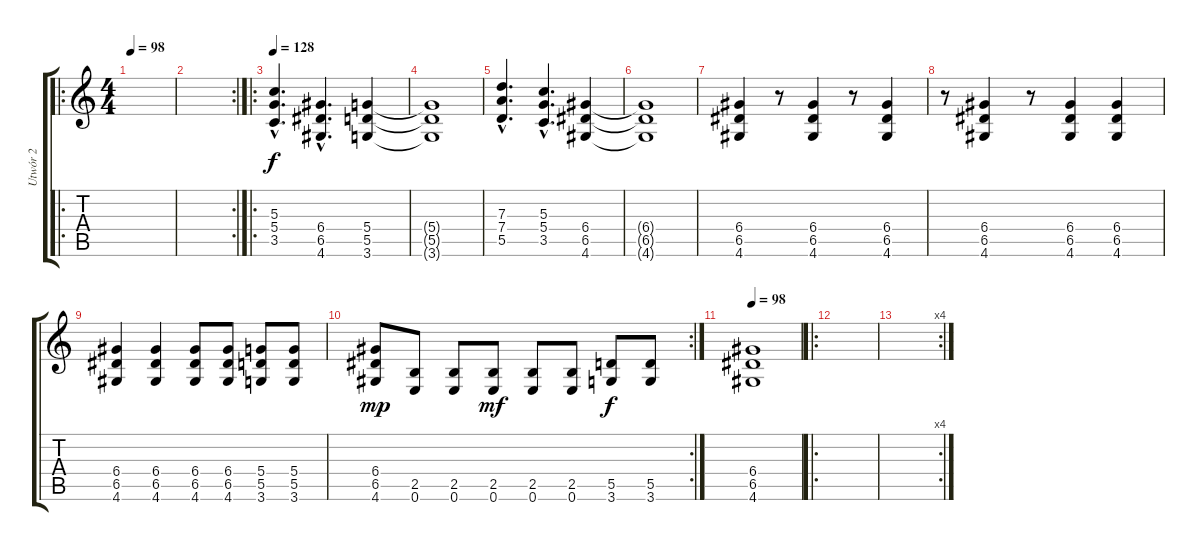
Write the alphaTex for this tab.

\track ("Utwór 2" "Utwór 2") {instrument distortionguitar}
\staff {score tabs}
\tuning (E4 B3 G3 D3 A2 E2) {hide}
\ro
\ts (4 4)
\tempo 98
\clef g2
\ks c
|
\rc 2
|
\ro
\tempo 128
(5.3{hac} 5.4{hac} 3.5{hac}).4{d} (6.4{hac} 6.5{hac} 4.6{hac}).4{d} (5.4 5.5 3.6).4 |
(5.4{t} 5.5{t} 3.6{t}).1 |
(7.3{hac} 7.4{hac} 5.5{hac}).4{d} (5.3{hac} 5.4{hac} 3.5{hac}).4{d} (6.4 6.5 4.6).4 |
(6.4{t} 6.5{t} 4.6{t}).1 |
(6.4 6.5 4.6).4 r.8 (6.4 6.5 4.6).4 r.8 (6.4 6.5 4.6).4 |
r.8 (6.4 6.5 4.6).4 r.8 (6.4 6.5 4.6).4 (6.4 6.5 4.6).4 |
(6.4 6.5 4.6).4 (6.4 6.5 4.6).4 (6.4 6.5 4.6).8 (6.4 6.5 4.6).8 (5.4 5.5 3.6).8 (5.4 5.5 3.6).8 |
\rc 2
(6.4 6.5 4.6).8{dy mp} (2.5 0.6).8 (2.5 0.6).8 (2.5 0.6).8{dy mf} (2.5 0.6).8 (2.5 0.6).8 (5.5 3.6).8{dy f} (5.5 3.6).8 |
\tempo 98
(6.4 6.5 4.6).1 |
\ro
|
\rc 4
